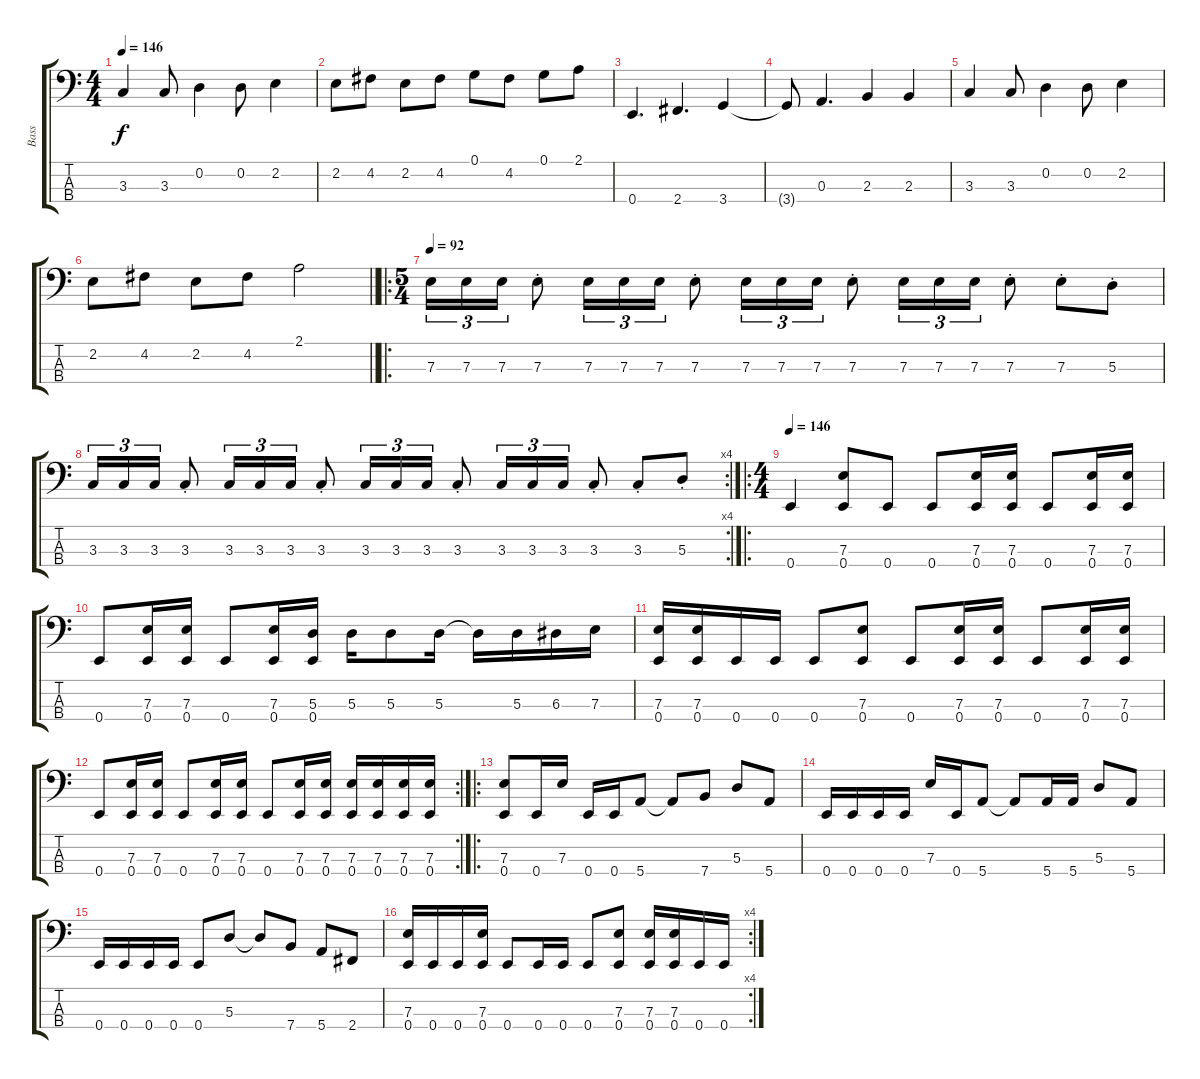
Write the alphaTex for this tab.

\track ("Bass" "Bass") {instrument electricbasspick}
\staff {score tabs}
\tuning (G2 D2 A1 E1) {hide}
\ts (4 4)
\tempo 146
\clef f4
\ks c
3.3.4{dy f} 3.3.8 0.2.4 0.2.8 2.2.4 |
2.2.8 4.2.8 2.2.8 4.2.8 0.1.8 4.2.8 0.1.8 2.1.8 |
0.4.4{d} 2.4.4{d} 3.4.4 |
3.4{t}.8 0.3.4{d} 2.3.4 2.3.4 |
3.3.4 3.3.8 0.2.4 0.2.8 2.2.4 |
\barLineRight lightlight
2.2.8 4.2.8 2.2.8 4.2.8 2.1.2 |
\ro
\ts (5 4)
\tempo 92
7.3.16{tu (3 2)} 7.3.16{tu (3 2)} 7.3.16{tu (3 2)} 7.3{st}.8 7.3.16{tu (3 2)} 7.3.16{tu (3 2)} 7.3.16{tu (3 2)} 7.3{st}.8 7.3.16{tu (3 2)} 7.3.16{tu (3 2)} 7.3.16{tu (3 2)} 7.3{st}.8 7.3.16{tu (3 2)} 7.3.16{tu (3 2)} 7.3.16{tu (3 2)} 7.3{st}.8 7.3{st}.8 5.3{st}.8 |
\rc 4
3.3.16{tu (3 2)} 3.3.16{tu (3 2)} 3.3.16{tu (3 2)} 3.3{st}.8 3.3.16{tu (3 2)} 3.3.16{tu (3 2)} 3.3.16{tu (3 2)} 3.3{st}.8 3.3.16{tu (3 2)} 3.3.16{tu (3 2)} 3.3.16{tu (3 2)} 3.3{st}.8 3.3.16{tu (3 2)} 3.3.16{tu (3 2)} 3.3.16{tu (3 2)} 3.3{st}.8 3.3{st}.8 5.3{st}.8 |
\ro
\ts (4 4)
\tempo 146
0.4.4 (7.3 0.4).8 0.4.8 0.4.8 (7.3 0.4).16 (7.3 0.4).16 0.4.8 (7.3 0.4).16 (7.3 0.4).16 |
0.4.8 (7.3 0.4).16 (7.3 0.4).16 0.4.8 (7.3 0.4).16 (5.3 0.4).16 5.3.16 5.3.8 5.3.16 5.3{t}.16 5.3.16 6.3.16 7.3.16 |
(7.3 0.4).16 (7.3 0.4).16 0.4.16 0.4.16 0.4.8 (7.3 0.4).8 0.4.8 (7.3 0.4).16 (7.3 0.4).16 0.4.8 (7.3 0.4).16 (7.3 0.4).16 |
\rc 2
0.4.8 (7.3 0.4).16 (7.3 0.4).16 0.4.8 (7.3 0.4).16 (7.3 0.4).16 0.4.8 (7.3 0.4).16 (7.3 0.4).16 (7.3 0.4).16 (7.3 0.4).16 (7.3 0.4).16 (7.3 0.4).16 |
\ro
(7.3 0.4).8 0.4.16 7.3.16 0.4.16 0.4.16 5.4.8 5.4{t}.8 7.4.8 5.3.8 5.4.8 |
0.4.16 0.4.16 0.4.16 0.4.16 7.3.16 0.4.16 5.4.8 5.4{t}.8 5.4.16 5.4.16 5.3.8 5.4.8 |
0.4.16 0.4.16 0.4.16 0.4.16 0.4.8 5.3.8 5.3{t}.8 7.4.8 5.4.8 2.4.8 |
\rc 4
(7.3 0.4).16 0.4.16 0.4.16 (7.3 0.4).16 0.4.8 0.4.16 0.4.16 0.4.8 (7.3 0.4).8 (7.3 0.4).16 (7.3 0.4).16 0.4.16 0.4.16
